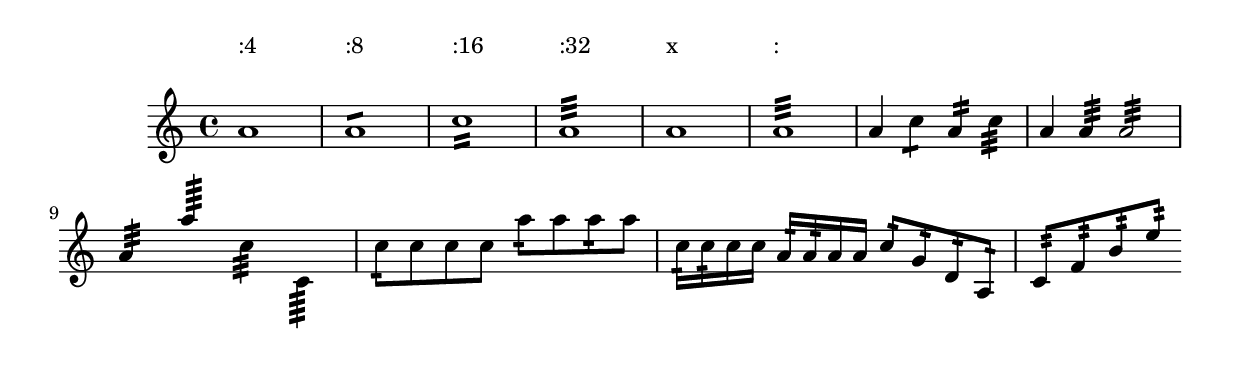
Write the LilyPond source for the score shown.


\version "1.9.1"
\header{
texidoc="
Stem tremolos or rolls are tremolo signs that look like beam segments
crossing stems.  If the stem is in a beam, the tremolo must be parallel
to the beam.  If the stem is invisible (e.g. on a whole note), the
tremolo must be centered on the note.
"
}


\score{
	\context Voice\notes \relative c''{
		\property Voice.TextScript \set #'direction = #1
		\property Voice.TextScript \set #'padding = #5
		a1:4^":4" a:8^":8" c:16^":16" a:32^":32" a^"x" a:^":"
		a4:4 c:8 a:16 c:32 a a: a2:
		\break
		\stemUp
		a4:32 a'4:64 
		\stemDown
		c,4:32 c,4:64
		\stemBoth
		c'8:16 c c c
		a': a a: a
		c,16:32 c: c c a16:32 a: a a
		c8:16 g: d: a:
		c8:32 f: b: e:
	}
}

